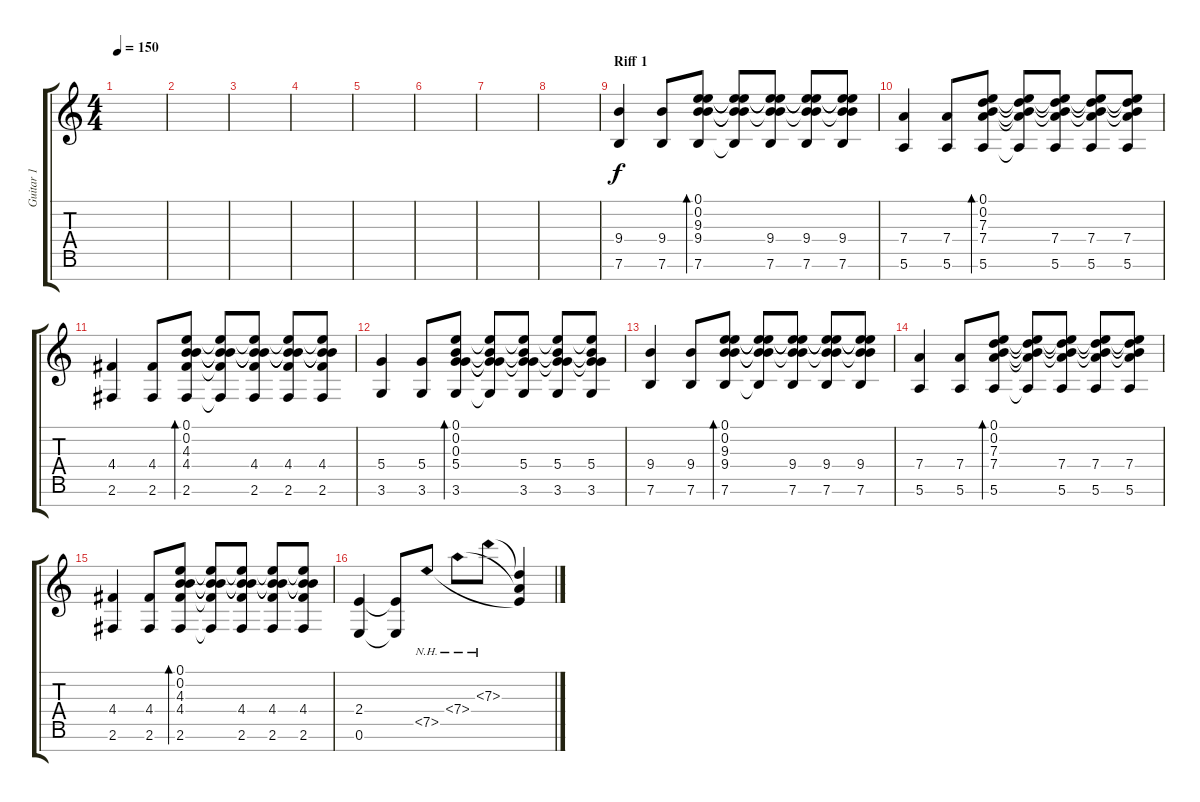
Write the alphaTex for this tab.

\track ("Guitar 1" "Guitar 1") {instrument distortionguitar}
\staff {score tabs}
\tuning (E4 B3 G3 D3 A2 E2 B1) {hide}
\ts (4 4)
\tempo 150
\clef g2
\ks c
|
|
|
|
|
|
|
|
\section ("" "Riff 1")
(9.4 7.6).4 (9.4 7.6).8 (0.1 0.2 9.3 9.4 7.6).8{bd 120} (0.1{t} 0.2{t} 9.3{t} 9.4{t} 7.6{t}).8 (0.1{t} 0.2{t} 9.3{t} 9.4 7.6).8 (0.1{t} 0.2{t} 9.3{t} 9.4 7.6).8 (0.1{t} 0.2{t} 9.3{t} 9.4 7.6).8 |
(7.4 5.6).4 (7.4 5.6).8 (0.1 0.2 7.3 7.4 5.6).8{bd 120} (0.1{t} 0.2{t} 7.3{t} 7.4{t} 5.6{t}).8 (0.1{t} 0.2{t} 7.3{t} 7.4 5.6).8 (0.1{t} 0.2{t} 7.3{t} 7.4 5.6).8 (0.1{t} 0.2{t} 7.3{t} 7.4 5.6).8 |
(4.4 2.6).4 (4.4 2.6).8 (0.1 0.2 4.3 4.4 2.6).8{bd 120} (0.1{t} 0.2{t} 4.3{t} 4.4{t} 2.6{t}).8 (0.1{t} 0.2{t} 4.3{t} 4.4 2.6).8 (0.1{t} 0.2{t} 4.3{t} 4.4 2.6).8 (0.1{t} 0.2{t} 4.3{t} 4.4 2.6).8 |
(5.4 3.6).4 (5.4 3.6).8 (0.1 0.2 0.3 5.4 3.6).8{bd 120} (0.1{t} 0.2{t} 0.3{t} 5.4{t} 3.6{t}).8 (0.1{t} 0.2{t} 0.3{t} 5.4 3.6).8 (0.1{t} 0.2{t} 0.3{t} 5.4 3.6).8 (0.1{t} 0.2{t} 0.3{t} 5.4 3.6).8 |
(9.4 7.6).4 (9.4 7.6).8 (0.1 0.2 9.3 9.4 7.6).8{bd 120} (0.1{t} 0.2{t} 9.3{t} 9.4{t} 7.6{t}).8 (0.1{t} 0.2{t} 9.3{t} 9.4 7.6).8 (0.1{t} 0.2{t} 9.3{t} 9.4 7.6).8 (0.1{t} 0.2{t} 9.3{t} 9.4 7.6).8 |
(7.4 5.6).4 (7.4 5.6).8 (0.1 0.2 7.3 7.4 5.6).8{bd 120} (0.1{t} 0.2{t} 7.3{t} 7.4{t} 5.6{t}).8 (0.1{t} 0.2{t} 7.3{t} 7.4 5.6).8 (0.1{t} 0.2{t} 7.3{t} 7.4 5.6).8 (0.1{t} 0.2{t} 7.3{t} 7.4 5.6).8 |
(4.4 2.6).4 (4.4 2.6).8 (0.1 0.2 4.3 4.4 2.6).8{bd 120} (0.1{t} 0.2{t} 4.3{t} 4.4{t} 2.6{t}).8 (0.1{t} 0.2{t} 4.3{t} 4.4 2.6).8 (0.1{t} 0.2{t} 4.3{t} 4.4 2.6).8 (0.1{t} 0.2{t} 4.3{t} 4.4 2.6).8 |
(2.4 0.6).4 (2.4{t} 0.6{t}).8 7.5{nh}.8 7.4{nh}.8 7.3{nh}.8 (7.3{t} 7.4{t} 7.5{t}).4
